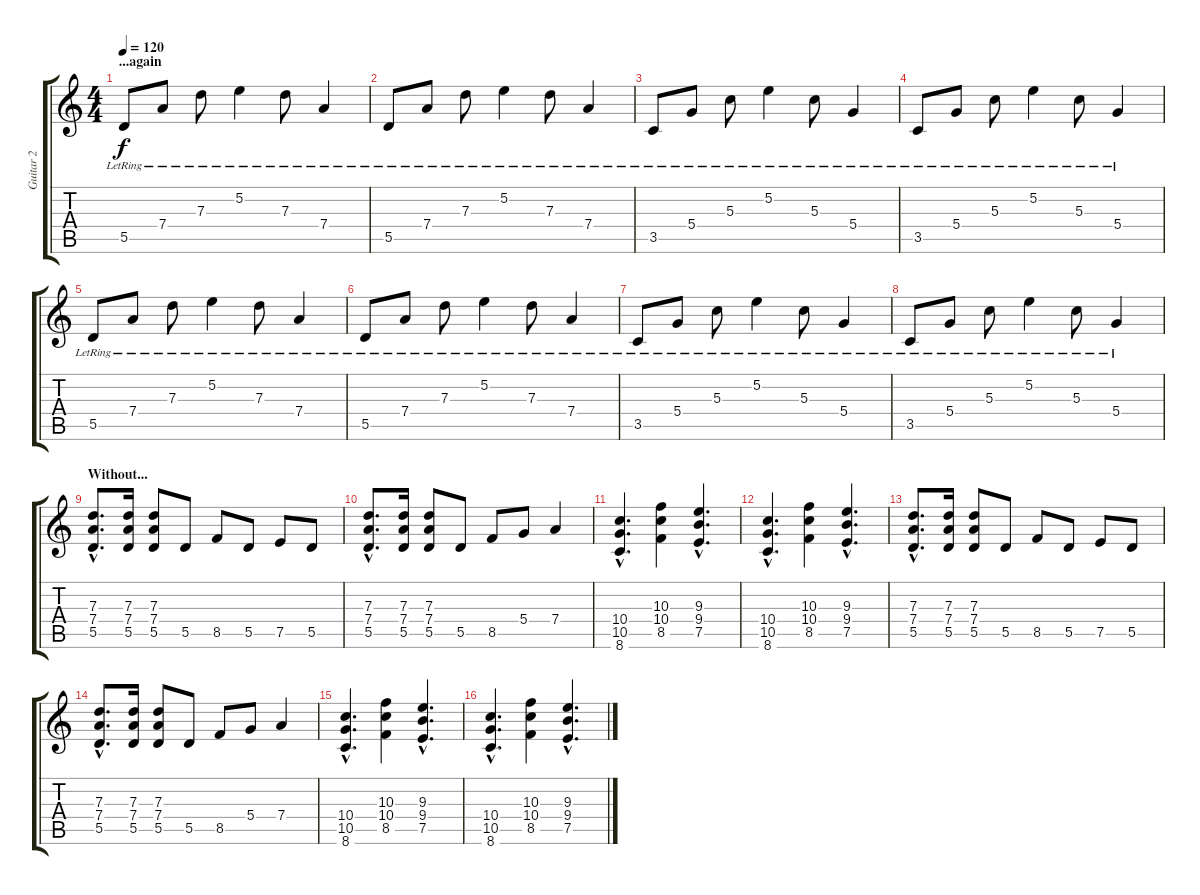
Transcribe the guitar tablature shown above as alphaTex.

\track ("Guitar 2" "Guitar 2") {instrument distortionguitar}
\staff {score tabs}
\tuning (E4 B3 G3 D3 A2 E2) {hide}
\ts (4 4)
\section ("" "...again")
\tempo 120
\clef g2
\ks c
5.5{lr}.8{dy f} 7.4{lr}.8 7.3{lr}.8 5.2{lr}.4 7.3{lr}.8 7.4{lr}.4 |
5.5{lr}.8 7.4{lr}.8 7.3{lr}.8 5.2{lr}.4 7.3{lr}.8 7.4{lr}.4 |
3.5{lr}.8 5.4{lr}.8 5.3{lr}.8 5.2{lr}.4 5.3{lr}.8 5.4{lr}.4 |
3.5{lr}.8 5.4{lr}.8 5.3{lr}.8 5.2{lr}.4 5.3{lr}.8 5.4{lr}.4 |
5.5{lr}.8 7.4{lr}.8 7.3{lr}.8 5.2{lr}.4 7.3{lr}.8 7.4{lr}.4 |
5.5{lr}.8 7.4{lr}.8 7.3{lr}.8 5.2{lr}.4 7.3{lr}.8 7.4{lr}.4 |
3.5{lr}.8 5.4{lr}.8 5.3{lr}.8 5.2{lr}.4 5.3{lr}.8 5.4{lr}.4 |
3.5{lr}.8 5.4{lr}.8 5.3{lr}.8 5.2{lr}.4 5.3{lr}.8 5.4{lr}.4 |
\section ("" "Without...")
(7.3{hac} 7.4{hac} 5.5{hac}).8{d} (7.3 7.4 5.5).16 (7.3 7.4 5.5).8 5.5.8 8.5.8 5.5.8 7.5.8 5.5.8 |
(7.3{hac} 7.4{hac} 5.5{hac}).8{d} (7.3 7.4 5.5).16 (7.3 7.4 5.5).8 5.5.8 8.5.8 5.4.8 7.4.4 |
(10.4{hac} 10.5{hac} 8.6{hac}).4{d} (10.3 10.4 8.5).4 (9.3{hac} 9.4{hac} 7.5{hac}).4{d} |
(10.4{hac} 10.5{hac} 8.6{hac}).4{d} (10.3 10.4 8.5).4 (9.3{hac} 9.4{hac} 7.5{hac}).4{d} |
(7.3{hac} 7.4{hac} 5.5{hac}).8{d} (7.3 7.4 5.5).16 (7.3 7.4 5.5).8 5.5.8 8.5.8 5.5.8 7.5.8 5.5.8 |
(7.3{hac} 7.4{hac} 5.5{hac}).8{d} (7.3 7.4 5.5).16 (7.3 7.4 5.5).8 5.5.8 8.5.8 5.4.8 7.4.4 |
(10.4{hac} 10.5{hac} 8.6{hac}).4{d} (10.3 10.4 8.5).4 (9.3{hac} 9.4{hac} 7.5{hac}).4{d} |
(10.4{hac} 10.5{hac} 8.6{hac}).4{d} (10.3 10.4 8.5).4 (9.3{hac} 9.4{hac} 7.5{hac}).4{d}
